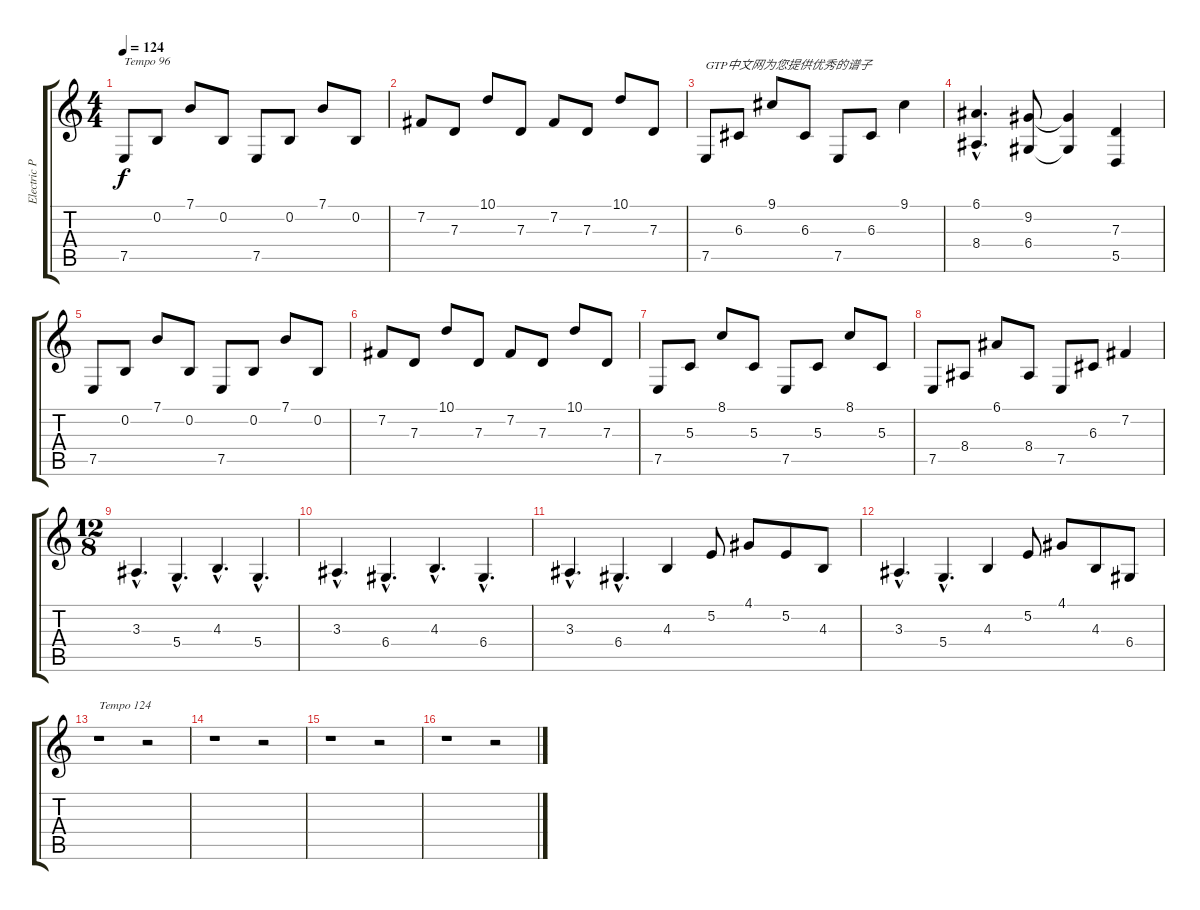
\track ("Electric Piano" "Electric P") {instrument acousticgrandpiano}
\staff {score tabs}
\tuning (E4 B3 G3 D3 A2 E2) {hide}
\ts (4 4)
\tempo 124
\clef g2
\ks c
7.5.8{txt "Tempo 96" dy f instrument acousticgrandpiano} 0.2.8 7.1.8 0.2.8 7.5.8 0.2.8 7.1.8 0.2.8 |
7.2.8 7.3.8 10.1.8 7.3.8 7.2.8 7.3.8 10.1.8 7.3.8 |
7.5.8{txt "GTP中文网为您提供优秀的谱子"} 6.3.8 9.1.8 6.3.8 7.5.8 6.3.8 9.1.4 |
(6.1{hac} 8.4{hac}).4{d} (9.2 6.4).8 (9.2{t} 6.4{t}).4 (7.3 5.5).4 |
7.5.8 0.2.8 7.1.8 0.2.8 7.5.8 0.2.8 7.1.8 0.2.8 |
7.2.8 7.3.8 10.1.8 7.3.8 7.2.8 7.3.8 10.1.8 7.3.8 |
7.5.8 5.3.8 8.1.8 5.3.8 7.5.8 5.3.8 8.1.8 5.3.8 |
7.5.8 8.4.8 6.1.8 8.4.8 7.5.8 6.3.8 7.2.4 |
\ts (12 8)
3.3{hac}.4{d} 5.4{hac}.4{d} 4.3{hac}.4{d} 5.4{hac}.4{d} |
3.3{hac}.4{d} 6.4{hac}.4{d} 4.3{hac}.4{d} 6.4{hac}.4{d} |
3.3{hac}.4{d} 6.4{hac}.4{d} 4.3.4 5.2.8 4.1.8 5.2.8 4.3.8 |
3.3{hac}.4{d} 5.4{hac}.4{d} 4.3.4 5.2.8 4.1.8 4.3.8 6.4.8 |
r.1{txt "Tempo 124"} r.2 |
r.1 r.2 |
r.1 r.2 |
r.1 r.2
